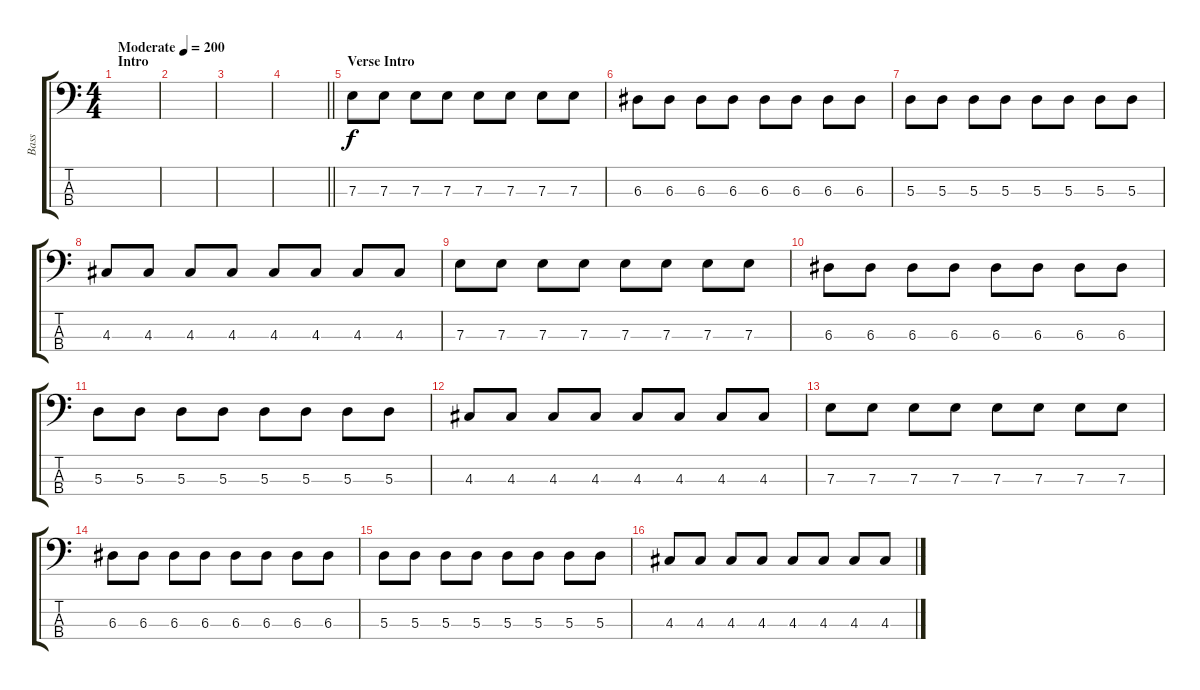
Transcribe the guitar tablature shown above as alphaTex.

\track ("Bass" "Bass") {instrument electricbassfinger}
\staff {score tabs}
\tuning (G2 D2 A1 E1) {hide}
\ts (4 4)
\section ("" "Intro")
\tempo (200 "Moderate")
\clef f4
\ks c
|
|
|
\barLineRight lightlight
|
\section ("" "Verse Intro")
7.3.8 7.3.8 7.3.8 7.3.8 7.3.8 7.3.8 7.3.8 7.3.8 |
6.3.8 6.3.8 6.3.8 6.3.8 6.3.8 6.3.8 6.3.8 6.3.8 |
5.3.8 5.3.8 5.3.8 5.3.8 5.3.8 5.3.8 5.3.8 5.3.8 |
4.3.8 4.3.8 4.3.8 4.3.8 4.3.8 4.3.8 4.3.8 4.3.8 |
7.3.8 7.3.8 7.3.8 7.3.8 7.3.8 7.3.8 7.3.8 7.3.8 |
6.3.8 6.3.8 6.3.8 6.3.8 6.3.8 6.3.8 6.3.8 6.3.8 |
5.3.8 5.3.8 5.3.8 5.3.8 5.3.8 5.3.8 5.3.8 5.3.8 |
4.3.8 4.3.8 4.3.8 4.3.8 4.3.8 4.3.8 4.3.8 4.3.8 |
7.3.8 7.3.8 7.3.8 7.3.8 7.3.8 7.3.8 7.3.8 7.3.8 |
6.3.8 6.3.8 6.3.8 6.3.8 6.3.8 6.3.8 6.3.8 6.3.8 |
5.3.8 5.3.8 5.3.8 5.3.8 5.3.8 5.3.8 5.3.8 5.3.8 |
4.3.8 4.3.8 4.3.8 4.3.8 4.3.8 4.3.8 4.3.8 4.3.8
